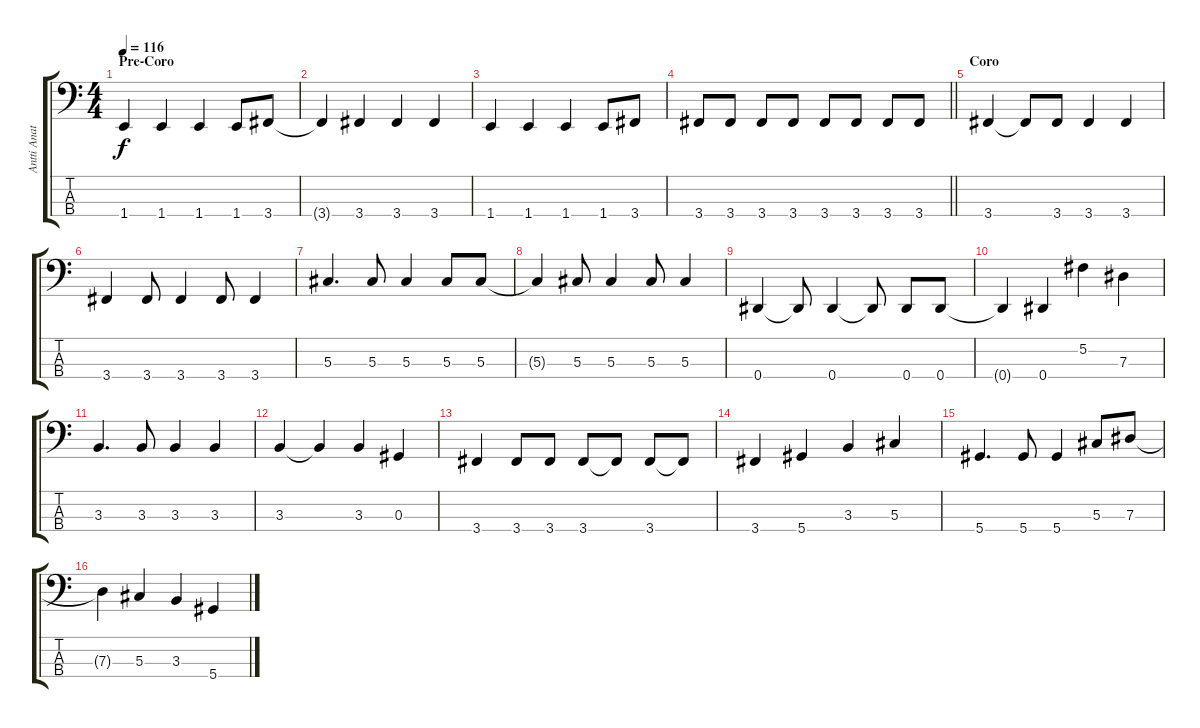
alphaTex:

\track ("Antti Anatomy " "Antti Anat") {instrument electricbassfinger}
\staff {score tabs}
\tuning (Gb2 Db2 Ab1 Eb1) {hide}
\ts (4 4)
\section ("" "Pre-Coro")
\tempo 116
\clef f4
\ks c
1.4.4{dy f} 1.4.4 1.4.4 1.4.8 3.4.8 |
3.4{t}.4 3.4.4 3.4.4 3.4.4 |
1.4.4 1.4.4 1.4.4 1.4.8 3.4.8 |
\barLineRight lightlight
3.4.8 3.4.8 3.4.8 3.4.8 3.4.8 3.4.8 3.4.8 3.4.8 |
\section ("" "Coro")
3.4.4 3.4{t}.8 3.4.8 3.4.4 3.4.4 |
3.4.4 3.4.8 3.4.4 3.4.8 3.4.4 |
5.3.4{d} 5.3.8 5.3.4 5.3.8 5.3.8 |
5.3{t}.4 5.3.8 5.3.4 5.3.8 5.3.4 |
0.4.4 0.4{t}.8 0.4.4 0.4{t}.8 0.4.8 0.4.8 |
0.4{t}.4 0.4.4 5.2.4 7.3.4 |
3.3.4{d} 3.3.8 3.3.4 3.3.4 |
3.3.4 3.3{t}.4 3.3.4 0.3.4 |
3.4.4 3.4.8 3.4.8 3.4.8 3.4{t}.8 3.4.8 3.4{t}.8 |
3.4.4 5.4.4 3.3.4 5.3.4 |
5.4.4{d} 5.4.8 5.4.4 5.3.8 7.3.8 |
7.3{t}.4 5.3.4 3.3.4 5.4.4
